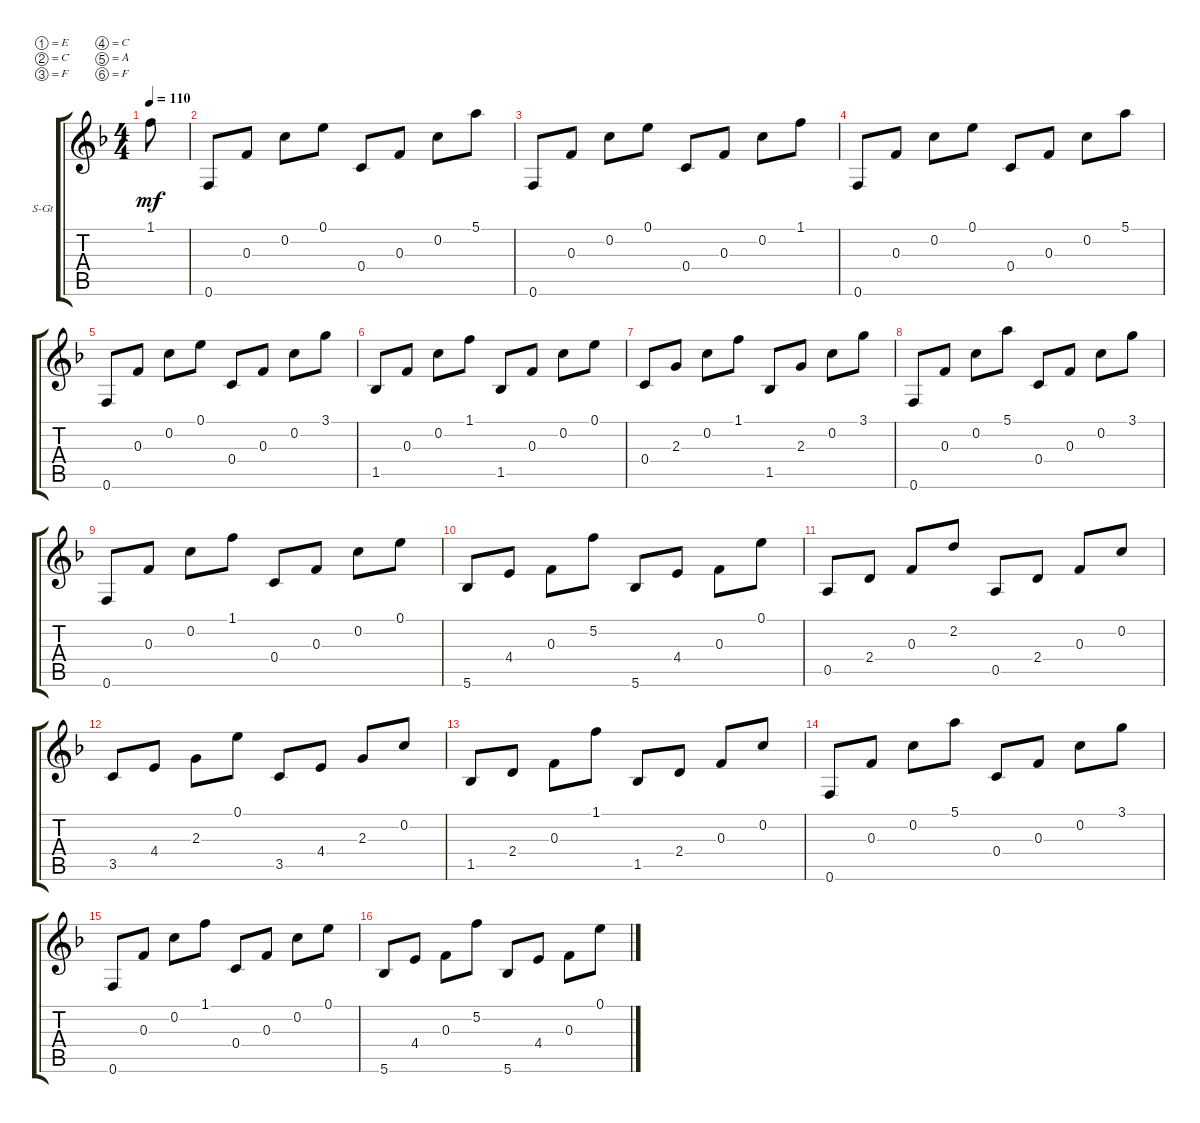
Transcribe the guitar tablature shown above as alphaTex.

\bracketExtendMode groupsimilarinstruments
\firstSystemTrackNameOrientation horizontal
\otherSystemsTrackNameOrientation horizontal
\track ("Classical Guitar" "S-Gt") {instrument acousticguitarsteel}
\staff {score tabs}
\tuning (E4 C4 F3 C3 A2 F2)
\ts (4 4)
\ac
\tempo 110
\clef g2
\ks f
1.1.8{dy mf instrument acousticguitarsteel} |
0.6.8 0.3.8 0.2.8 0.1.8 0.4.8 0.3.8 0.2.8 5.1.8 |
0.6.8 0.3.8 0.2.8 0.1.8 0.4.8 0.3.8 0.2.8 1.1.8 |
0.6.8 0.3.8 0.2.8 0.1.8 0.4.8 0.3.8 0.2.8 5.1.8 |
0.6.8 0.3.8 0.2.8 0.1.8 0.4.8 0.3.8 0.2.8 3.1.8 |
1.5.8 0.3.8 0.2.8 1.1.8 1.5.8 0.3.8 0.2.8 0.1.8 |
0.4.8 2.3.8 0.2.8 1.1.8 1.5.8 2.3.8 0.2.8 3.1.8 |
0.6.8 0.3.8 0.2.8 5.1.8 0.4.8 0.3.8 0.2.8 3.1.8 |
0.6.8 0.3.8 0.2.8 1.1.8 0.4.8 0.3.8 0.2.8 0.1.8 |
5.6.8 4.4.8 0.3.8 5.2.8 5.6.8 4.4.8 0.3.8 0.1.8 |
0.5.8 2.4.8 0.3.8 2.2.8 0.5.8 2.4.8 0.3.8 0.2.8 |
3.5.8 4.4.8 2.3.8 0.1.8 3.5.8 4.4.8 2.3.8 0.2.8 |
1.5.8 2.4.8 0.3.8 1.1.8 1.5.8 2.4.8 0.3.8 0.2.8 |
0.6.8 0.3.8 0.2.8 5.1.8 0.4.8 0.3.8 0.2.8 3.1.8 |
0.6.8 0.3.8 0.2.8 1.1.8 0.4.8 0.3.8 0.2.8 0.1.8 |
5.6.8 4.4.8 0.3.8 5.2.8 5.6.8 4.4.8 0.3.8 0.1.8
